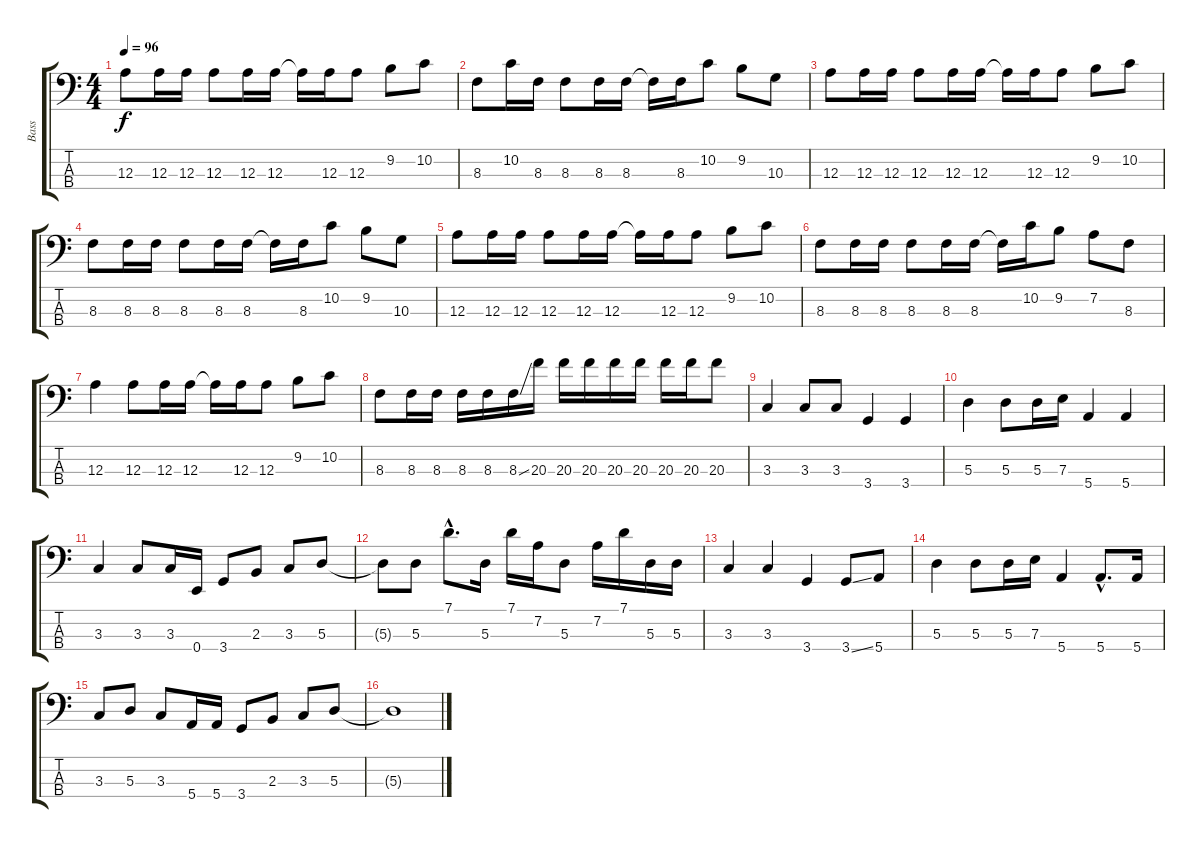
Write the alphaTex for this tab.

\track ("Bass" "Bass") {instrument electricbassfinger}
\staff {score tabs}
\tuning (G2 D2 A1 E1) {hide}
\ts (4 4)
\tempo 96
\clef f4
\ks c
12.3.8{dy f} 12.3.16 12.3.16 12.3.8 12.3.16 12.3.16 12.3{t}.16 12.3.16 12.3.8 9.2.8 10.2.8 |
8.3.8 10.2.16 8.3.16 8.3.8 8.3.16 8.3.16 8.3{t}.16 8.3.16 10.2.8 9.2.8 10.3.8 |
12.3.8 12.3.16 12.3.16 12.3.8 12.3.16 12.3.16 12.3{t}.16 12.3.16 12.3.8 9.2.8 10.2.8 |
8.3.8 8.3.16 8.3.16 8.3.8 8.3.16 8.3.16 8.3{t}.16 8.3.16 10.2.8 9.2.8 10.3.8 |
12.3.8 12.3.16 12.3.16 12.3.8 12.3.16 12.3.16 12.3{t}.16 12.3.16 12.3.8 9.2.8 10.2.8 |
8.3.8 8.3.16 8.3.16 8.3.8 8.3.16 8.3.16 8.3{t}.16 10.2.16 9.2.8 7.2.8 8.3.8 |
12.3.4 12.3.8 12.3.16 12.3.16 12.3{t}.16 12.3.16 12.3.8 9.2.8 10.2.8 |
8.3.8 8.3.16 8.3.16 8.3.16 8.3.16 8.3{ss}.16 20.3.16 20.3.16 20.3.16 20.3.16 20.3.16 20.3.16 20.3.16 20.3.8 |
3.3.4 3.3.8 3.3.8 3.4.4 3.4.4 |
5.3.4 5.3.8 5.3.16 7.3.16 5.4.4 5.4.4 |
3.3.4 3.3.8 3.3.16 0.4.16 3.4.8 2.3.8 3.3.8 5.3.8 |
5.3{t}.8 5.3.8 7.1{hac}.8{d} 5.3.16 7.1.16 7.2.16 5.3.8 7.2.16 7.1.16 5.3.16 5.3.16 |
3.3.4 3.3.4 3.4.4 3.4{ss}.8 5.4.8 |
5.3.4 5.3.8 5.3.16 7.3.16 5.4.4 5.4{hac}.8{d} 5.4.16 |
3.3.8 5.3.8 3.3.8 5.4.16 5.4.16 3.4.8 2.3.8 3.3.8 5.3.8 |
5.3{t}.1
